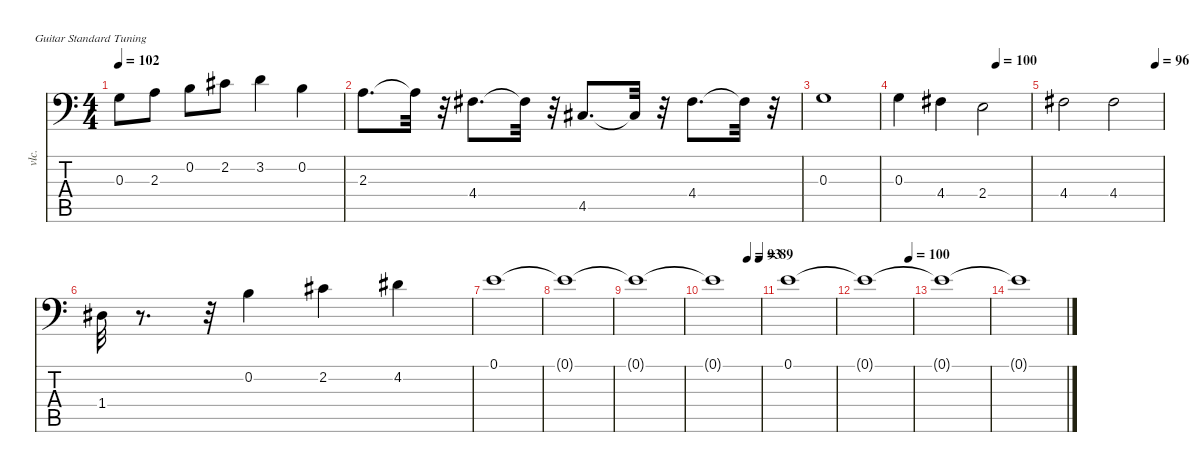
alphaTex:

\defaultSystemsLayout 4
\hideDynamics
\bracketExtendMode nobrackets
\otherSystemsTrackNameOrientation horizontal
\track ("Track 6" "vlc.") {instrument cello}
\staff {score tabs}
\tuning (E4 B3 G3 D3 A2 E2)
\ts (4 4)
\tempo 102
\clef f4
\ks c
0.3.8{dy mf beam Down} 2.3.8{beam Down} 0.2.8{beam Down} 2.2{acc #}.8{beam Down} 3.2.4{beam Down} 0.2.4{beam Down} |
2.3.8{d beam Down} 2.3{t}.32{dy f beam Down} r.32{beam Down} 4.4{acc #}.8{d dy mf beam Down} 4.4{t acc #}.32{dy f beam Down} r.32{beam Down} 4.5{acc #}.8{d dy mf beam Up} 4.5{t acc #}.32{dy f beam Up} r.32{beam Up} 4.4{acc #}.8{d dy mf beam Down} 4.4{t acc #}.32{dy f beam Down} r.32{beam Down} |
0.3.1{dy mf beam Down} |
\tempo (100 0.742268)
0.3.4{beam Down} 4.4{acc #}.4{beam Down} 2.4.2{beam Down} |
\tempo (96 0.927835)
4.4{acc #}.2{beam Down} 4.4{acc #}.2{beam Down} |
1.4{acc #}.32{dy f beam Down} r.8{d beam Down} r.32{beam Down} 0.2.4{dy ff beam Down} 2.2{acc #}.4{beam Down} 4.2{acc #}.4{beam Down} |
0.1.1{beam Down} |
0.1{t}.1{dy f beam Down} |
0.1{t}.1{beam Down} |
\tempo (93 0.739583)
\tempo (89 0.989583)
0.1{t}.1{beam Down} |
0.1.1{dy mf beam Down} |
\tempo (100 0.9375)
0.1{t}.1{dy f beam Down} |
0.1{t}.1{beam Down} |
0.1{t}.1{beam Down}
